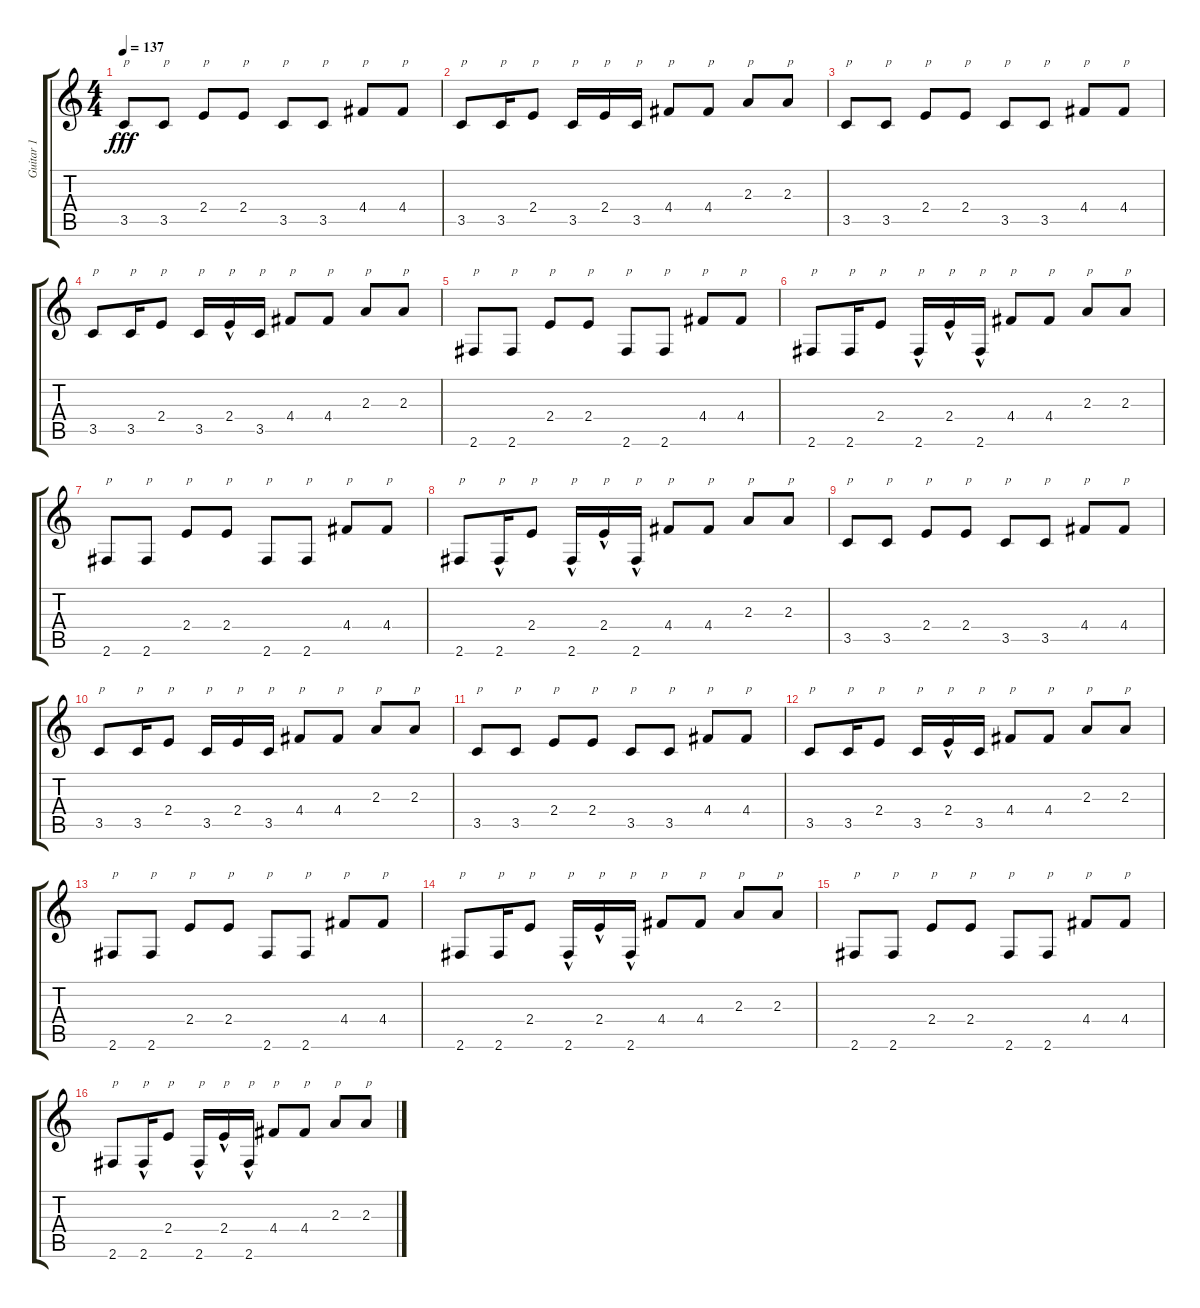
\track ("Guitar 1" "Guitar 1") {instrument distortionguitar}
\staff {score tabs}
\tuning (E4 B3 G3 D3 A2 E2) {hide}
\ts (4 4)
\tempo 137
\clef g2
\ks c
3.5.8{txt "p" dy fff instrument distortionguitar} 3.5.8{txt "p"} 2.4.8{txt "p"} 2.4.8{txt "p"} 3.5.8{txt "p"} 3.5.8{txt "p"} 4.4.8{txt "p"} 4.4.8{txt "p"} |
3.5.8{txt "p"} 3.5.16{txt "p"} 2.4.8{txt "p"} 3.5.16{txt "p"} 2.4.16{txt "p"} 3.5.16{txt "p"} 4.4.8{txt "p"} 4.4.8{txt "p"} 2.3.8{txt "p"} 2.3.8{txt "p"} |
3.5.8{txt "p"} 3.5.8{txt "p"} 2.4.8{txt "p"} 2.4.8{txt "p"} 3.5.8{txt "p"} 3.5.8{txt "p"} 4.4.8{txt "p"} 4.4.8{txt "p"} |
3.5.8{txt "p"} 3.5.16{txt "p"} 2.4.8{txt "p"} 3.5.16{txt "p"} 2.4{hac}.16{txt "p"} 3.5.16{txt "p"} 4.4.8{txt "p"} 4.4.8{txt "p"} 2.3.8{txt "p"} 2.3.8{txt "p"} |
2.6.8{txt "p"} 2.6.8{txt "p"} 2.4.8{txt "p"} 2.4.8{txt "p"} 2.6.8{txt "p"} 2.6.8{txt "p"} 4.4.8{txt "p"} 4.4.8{txt "p"} |
2.6.8{txt "p"} 2.6.16{txt "p"} 2.4.8{txt "p"} 2.6{hac}.16{txt "p"} 2.4{hac}.16{txt "p"} 2.6{hac}.16{txt "p"} 4.4.8{txt "p"} 4.4.8{txt "p"} 2.3.8{txt "p"} 2.3.8{txt "p"} |
2.6.8{txt "p"} 2.6.8{txt "p"} 2.4.8{txt "p"} 2.4.8{txt "p"} 2.6.8{txt "p"} 2.6.8{txt "p"} 4.4.8{txt "p"} 4.4.8{txt "p"} |
2.6.8{txt "p"} 2.6{hac}.16{txt "p"} 2.4.8{txt "p"} 2.6{hac}.16{txt "p"} 2.4{hac}.16{txt "p"} 2.6{hac}.16{txt "p"} 4.4.8{txt "p"} 4.4.8{txt "p"} 2.3.8{txt "p"} 2.3.8{txt "p"} |
3.5.8{txt "p"} 3.5.8{txt "p"} 2.4.8{txt "p"} 2.4.8{txt "p"} 3.5.8{txt "p"} 3.5.8{txt "p"} 4.4.8{txt "p"} 4.4.8{txt "p"} |
3.5.8{txt "p"} 3.5.16{txt "p"} 2.4.8{txt "p"} 3.5.16{txt "p"} 2.4.16{txt "p"} 3.5.16{txt "p"} 4.4.8{txt "p"} 4.4.8{txt "p"} 2.3.8{txt "p"} 2.3.8{txt "p"} |
3.5.8{txt "p"} 3.5.8{txt "p"} 2.4.8{txt "p"} 2.4.8{txt "p"} 3.5.8{txt "p"} 3.5.8{txt "p"} 4.4.8{txt "p"} 4.4.8{txt "p"} |
3.5.8{txt "p"} 3.5.16{txt "p"} 2.4.8{txt "p"} 3.5.16{txt "p"} 2.4{hac}.16{txt "p"} 3.5.16{txt "p"} 4.4.8{txt "p"} 4.4.8{txt "p"} 2.3.8{txt "p"} 2.3.8{txt "p"} |
2.6.8{txt "p"} 2.6.8{txt "p"} 2.4.8{txt "p"} 2.4.8{txt "p"} 2.6.8{txt "p"} 2.6.8{txt "p"} 4.4.8{txt "p"} 4.4.8{txt "p"} |
2.6.8{txt "p"} 2.6.16{txt "p"} 2.4.8{txt "p"} 2.6{hac}.16{txt "p"} 2.4{hac}.16{txt "p"} 2.6{hac}.16{txt "p"} 4.4.8{txt "p"} 4.4.8{txt "p"} 2.3.8{txt "p"} 2.3.8{txt "p"} |
2.6.8{txt "p"} 2.6.8{txt "p"} 2.4.8{txt "p"} 2.4.8{txt "p"} 2.6.8{txt "p"} 2.6.8{txt "p"} 4.4.8{txt "p"} 4.4.8{txt "p"} |
2.6.8{txt "p"} 2.6{hac}.16{txt "p"} 2.4.8{txt "p"} 2.6{hac}.16{txt "p"} 2.4{hac}.16{txt "p"} 2.6{hac}.16{txt "p"} 4.4.8{txt "p"} 4.4.8{txt "p"} 2.3.8{txt "p"} 2.3.8{txt "p"}
